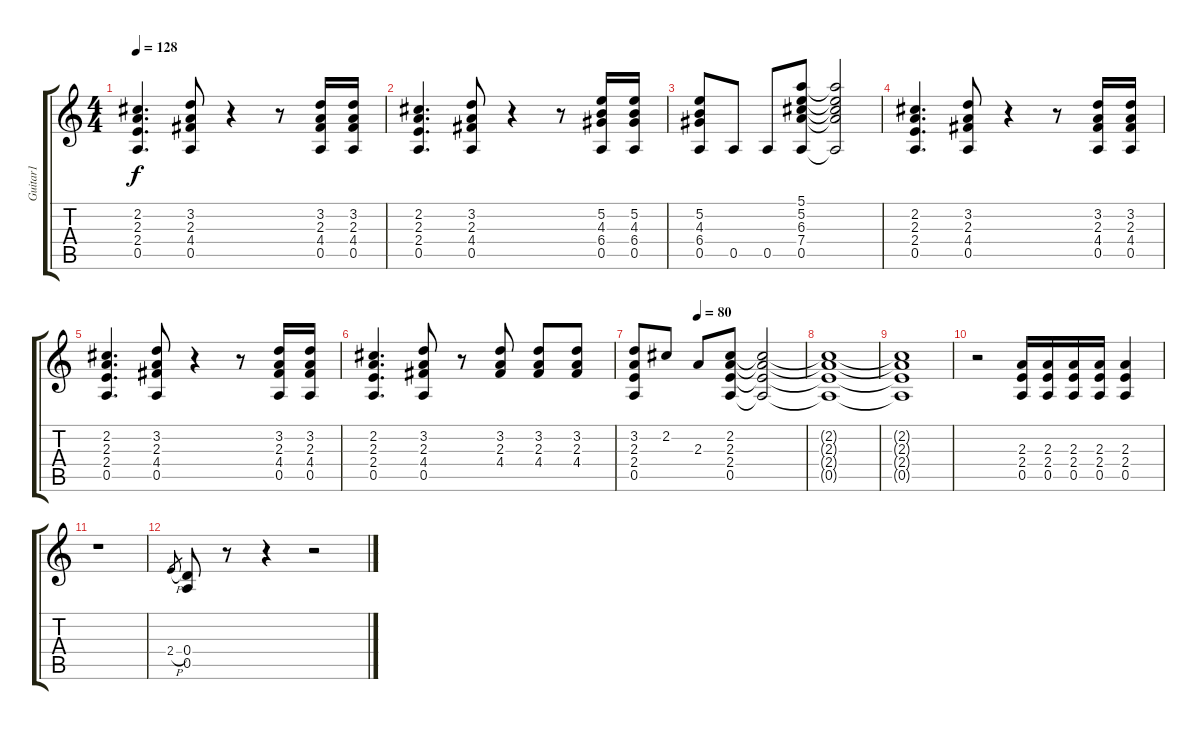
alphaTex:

\track ("Guitar1" "Guitar1") {instrument overdrivenguitar}
\staff {score tabs}
\tuning (E4 B3 G3 D3 A2 E2) {hide}
\ts (4 4)
\tempo 128
\clef g2
\ks c
(2.2 2.3 2.4 0.5).4{d dy f} (3.2 2.3 4.4 0.5).8 r.4 r.8 (3.2 2.3 4.4 0.5).16 (3.2 2.3 4.4 0.5).16 |
(2.2 2.3 2.4 0.5).4{d} (3.2 2.3 4.4 0.5).8 r.4 r.8 (5.2 4.3 6.4 0.5).16 (5.2 4.3 6.4 0.5).16 |
(5.2 4.3 6.4 0.5).8 0.5.8 0.5.8 (5.1 5.2 6.3 7.4 0.5).8 (5.1{t} 5.2{t} 6.3{t} 7.4{t} 0.5{t}).2 |
(2.2 2.3 2.4 0.5).4{d} (3.2 2.3 4.4 0.5).8 r.4 r.8 (3.2 2.3 4.4 0.5).16 (3.2 2.3 4.4 0.5).16 |
(2.2 2.3 2.4 0.5).4{d} (3.2 2.3 4.4 0.5).8 r.4 r.8 (3.2 2.3 4.4 0.5).16 (3.2 2.3 4.4 0.5).16 |
(2.2 2.3 2.4 0.5).4{d} (3.2 2.3 4.4 0.5).8 r.8 (3.2 2.3 4.4).8{instrument electricguitarmuted} (3.2 2.3 4.4).8 (3.2 2.3 4.4).8 |
\tempo (80 0.375)
(3.2 2.3 2.4 0.5).8{instrument overdrivenguitar} 2.2.8 2.3.8 (2.2 2.3 2.4 0.5).8 (2.2{t} 2.3{t} 2.4{t} 0.5{t}).2 |
(2.2{t} 2.3{t} 2.4{t} 0.5{t}).1 |
(2.2{t} 2.3{t} 2.4{t} 0.5{t}).1 |
r.2 (2.3 2.4 0.5).16 (2.3 2.4 0.5).16 (2.3 2.4 0.5).16 (2.3 2.4 0.5).16 (2.3 2.4 0.5).4 |
r.1 |
2.4{h}.8{gr} (0.4 0.5).8 r.8 r.4 r.2
